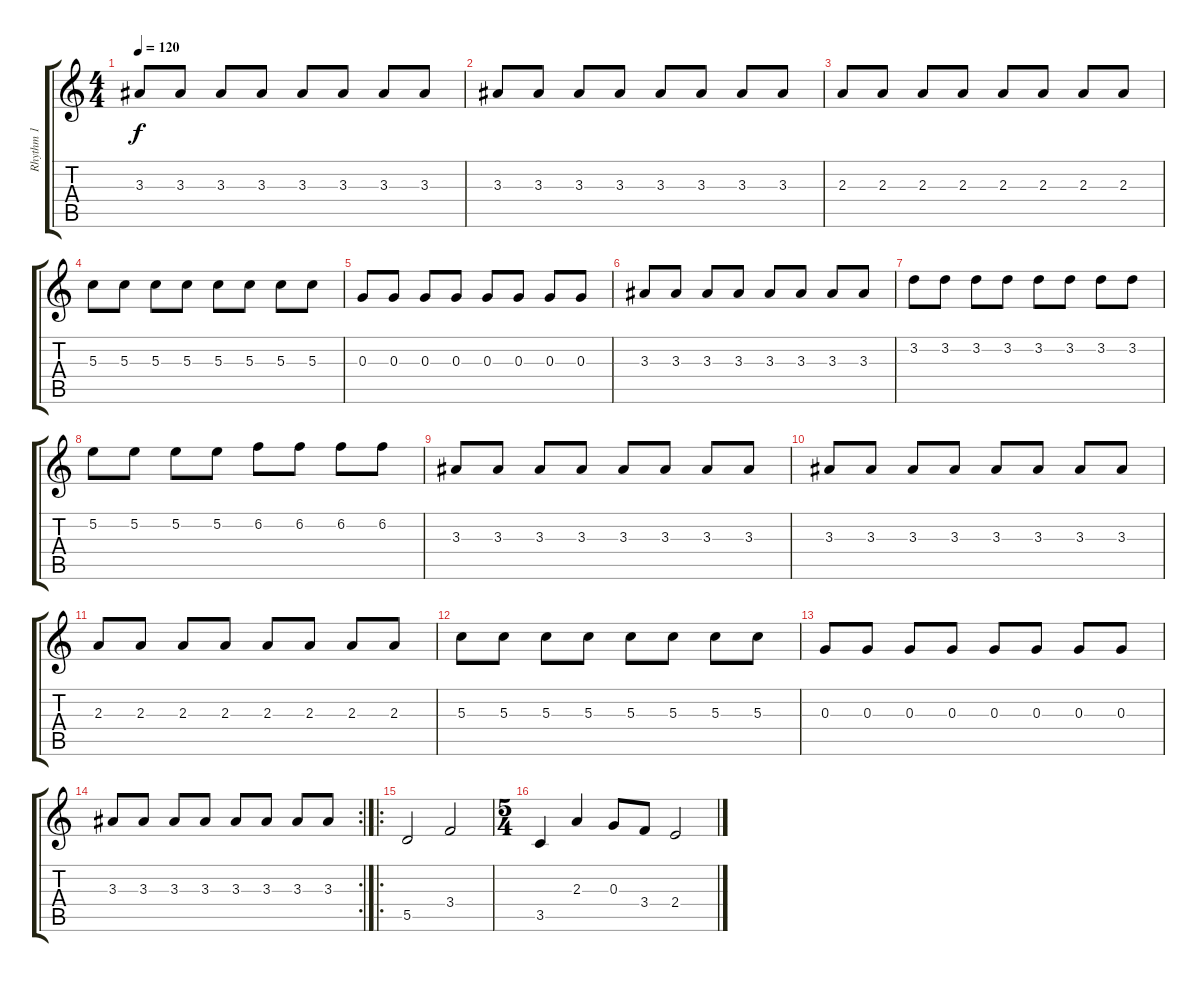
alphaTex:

\track ("Rhythm 1" "Rhythm 1") {instrument distortionguitar}
\staff {score tabs}
\tuning (E4 B3 G3 D3 A2 D2) {hide}
\ts (4 4)
\tempo 120
\clef g2
\ks c
3.3.8{dy f} 3.3.8 3.3.8 3.3.8 3.3.8 3.3.8 3.3.8 3.3.8 |
3.3.8 3.3.8 3.3.8 3.3.8 3.3.8 3.3.8 3.3.8 3.3.8 |
2.3.8 2.3.8 2.3.8 2.3.8 2.3.8 2.3.8 2.3.8 2.3.8 |
5.3.8 5.3.8 5.3.8 5.3.8 5.3.8 5.3.8 5.3.8 5.3.8 |
0.3.8 0.3.8 0.3.8 0.3.8 0.3.8 0.3.8 0.3.8 0.3.8 |
3.3.8 3.3.8 3.3.8 3.3.8 3.3.8 3.3.8 3.3.8 3.3.8 |
3.2.8 3.2.8 3.2.8 3.2.8 3.2.8 3.2.8 3.2.8 3.2.8 |
5.2.8 5.2.8 5.2.8 5.2.8 6.2.8 6.2.8 6.2.8 6.2.8 |
3.3.8 3.3.8 3.3.8 3.3.8 3.3.8 3.3.8 3.3.8 3.3.8 |
3.3.8 3.3.8 3.3.8 3.3.8 3.3.8 3.3.8 3.3.8 3.3.8 |
2.3.8 2.3.8 2.3.8 2.3.8 2.3.8 2.3.8 2.3.8 2.3.8 |
5.3.8 5.3.8 5.3.8 5.3.8 5.3.8 5.3.8 5.3.8 5.3.8 |
0.3.8 0.3.8 0.3.8 0.3.8 0.3.8 0.3.8 0.3.8 0.3.8 |
\rc 2
3.3.8 3.3.8 3.3.8 3.3.8 3.3.8 3.3.8 3.3.8 3.3.8 |
\ro
5.5.2 3.4.2 |
\ts (5 4)
3.5.4 2.3.4 0.3.8 3.4.8 2.4.2
